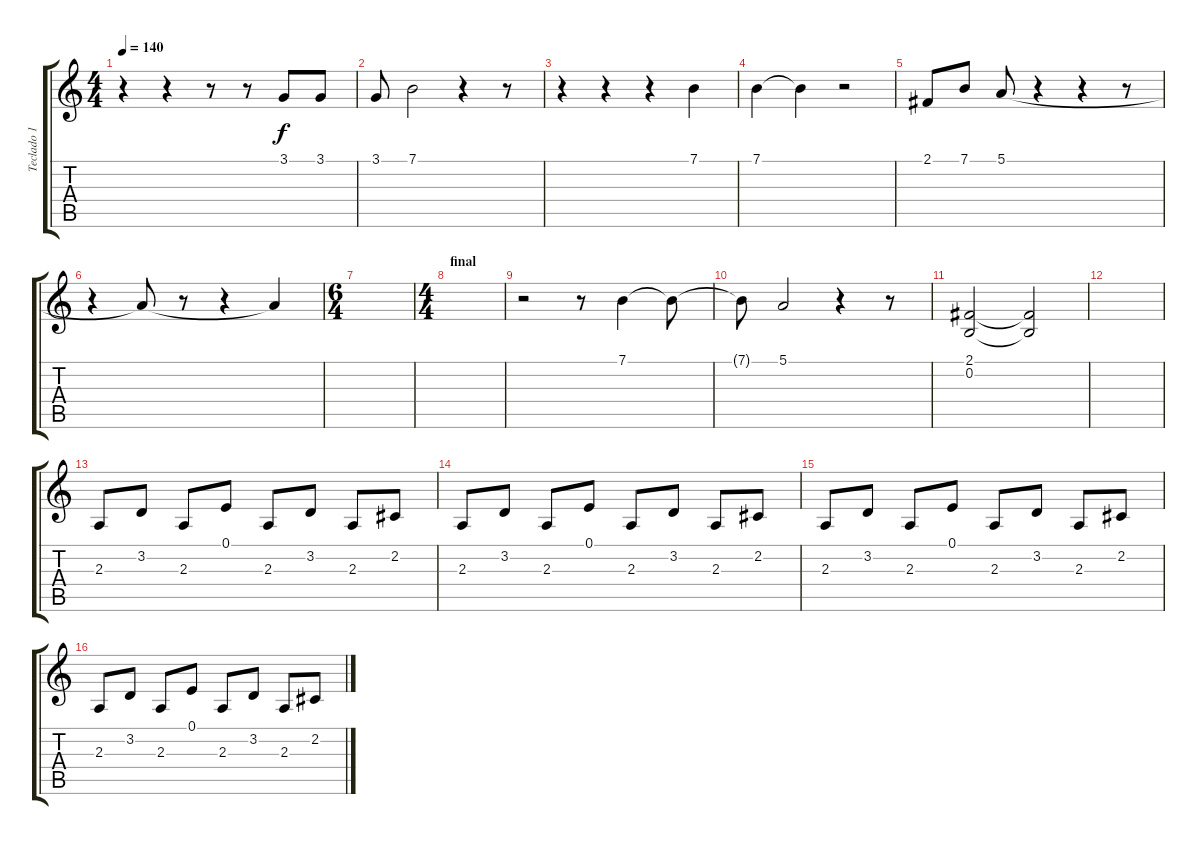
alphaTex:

\track ("Teclado 1" "Teclado 1") {instrument stringensemble1}
\staff {score tabs}
\tuning (E4 B3 G3 D3 A2 E2) {hide}
\ts (4 4)
\tempo 140
\clef g2
\ks c
r.4{dy f} r.4 r.8 r.8 3.1.8 3.1.8 |
3.1.8 7.1.2 r.4 r.8 |
r.4 r.4 r.4 7.1.4 |
7.1.4 7.1{t}.4 r.2 |
2.1.8 7.1.8 5.1.8 r.4 r.4 r.8 |
r.4 5.1{t}.8 r.8 r.4 5.1{t}.4 |
\ts (6 4)
|
\ts (4 4)
\section ("" "final")
|
r.2 r.8 7.1.4 7.1{t}.8 |
7.1{t}.8 5.1.2 r.4 r.8 |
(2.1 0.2).2 (2.1{t} 0.2{t}).2 |
|
2.3.8{volume 0} 3.2.8{volume 13} 2.3.8 0.1.8 2.3.8 3.2.8 2.3.8 2.2.8 |
2.3.8 3.2.8 2.3.8 0.1.8 2.3.8 3.2.8 2.3.8 2.2.8 |
2.3.8 3.2.8 2.3.8 0.1.8 2.3.8 3.2.8 2.3.8 2.2.8 |
2.3.8 3.2.8 2.3.8 0.1.8 2.3.8 3.2.8 2.3.8 2.2.8
